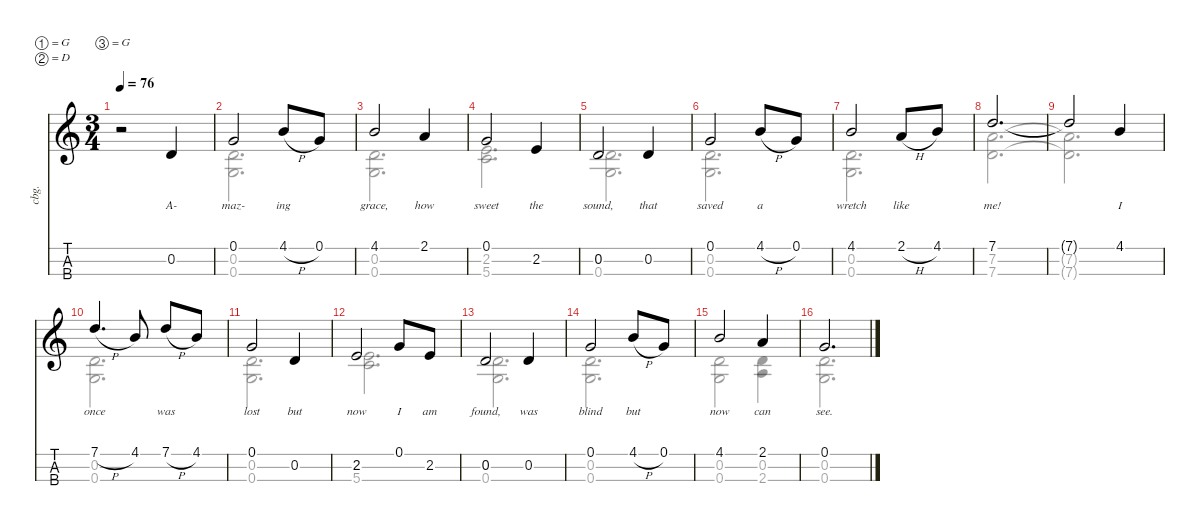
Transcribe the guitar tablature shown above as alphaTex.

\defaultSystemsLayout 4
\hideDynamics
\bracketExtendMode nobrackets
\otherSystemsTrackNameOrientation horizontal
\track ("Cigar Box guitar" "cbg.") {instrument acousticguitarnylon}
\staff {score tabs}
\tuning (G4 D4 G3)
\displaytranspose 0
\voice
\ts (3 4)
\beaming (8 2 2 2)
\tempo 76
\clef g2
\ks c
r.2{dy mf instrument acousticguitarnylon beam Down} 0.2.4{lyrics (0 "A-") lyrics (1 "") lyrics (2 "") lyrics (3 "") lyrics (4 "") beam Up} |
0.1.2{lyrics (0 "maz-") lyrics (1 "") lyrics (2 "") lyrics (3 "") lyrics (4 "") beam Up} 4.1{h}.8{lyrics (0 "ing") lyrics (1 "") lyrics (2 "") lyrics (3 "") lyrics (4 "") beam Up} 0.1.8{beam Up} |
4.1.2{lyrics (0 "grace,") lyrics (1 "") lyrics (2 "") lyrics (3 "") lyrics (4 "") beam Up} 2.1.4{lyrics (0 "how") lyrics (1 "") lyrics (2 "") lyrics (3 "") lyrics (4 "") beam Up} |
0.1.2{lyrics (0 "sweet") lyrics (1 "") lyrics (2 "") lyrics (3 "") lyrics (4 "") beam Up} 2.2.4{lyrics (0 "the") lyrics (1 "") lyrics (2 "") lyrics (3 "") lyrics (4 "") beam Up} |
0.2.2{lyrics (0 "sound,") lyrics (1 "") lyrics (2 "") lyrics (3 "") lyrics (4 "") beam Up} 0.2.4{lyrics (0 "that") lyrics (1 "") lyrics (2 "") lyrics (3 "") lyrics (4 "") beam Up} |
0.1.2{lyrics (0 "saved") lyrics (1 "") lyrics (2 "") lyrics (3 "") lyrics (4 "") beam Up} 4.1{h}.8{lyrics (0 "a") lyrics (1 "") lyrics (2 "") lyrics (3 "") lyrics (4 "") beam Up} 0.1.8{beam Up} |
4.1.2{lyrics (0 "wretch") lyrics (1 "") lyrics (2 "") lyrics (3 "") lyrics (4 "") beam Up} 2.1{h}.8{lyrics (0 "like") lyrics (1 "") lyrics (2 "") lyrics (3 "") lyrics (4 "") beam Up} 4.1.8{beam Up} |
7.1.2{d lyrics (0 "me!") lyrics (1 "") lyrics (2 "") lyrics (3 "") lyrics (4 "") beam Up} |
7.1{t}.2{beam Up} 4.1.4{lyrics (0 "I") lyrics (1 "") lyrics (2 "") lyrics (3 "") lyrics (4 "") beam Up} |
7.1{h}.4{d lyrics (0 "once") lyrics (1 "") lyrics (2 "") lyrics (3 "") lyrics (4 "") beam Up} 4.1.8{beam Up} 7.1{h}.8{lyrics (0 "was") lyrics (1 "") lyrics (2 "") lyrics (3 "") lyrics (4 "") beam Up} 4.1.8{beam Up} |
0.1.2{lyrics (0 "lost") lyrics (1 "") lyrics (2 "") lyrics (3 "") lyrics (4 "") beam Up} 0.2.4{lyrics (0 "but") lyrics (1 "") lyrics (2 "") lyrics (3 "") lyrics (4 "") beam Up} |
2.2.2{lyrics (0 "now") lyrics (1 "") lyrics (2 "") lyrics (3 "") lyrics (4 "") beam Up} 0.1.8{lyrics (0 "I") lyrics (1 "") lyrics (2 "") lyrics (3 "") lyrics (4 "") beam Up} 2.2.8{lyrics (0 "am") lyrics (1 "") lyrics (2 "") lyrics (3 "") lyrics (4 "") beam Up} |
0.2.2{lyrics (0 "found,") lyrics (1 "") lyrics (2 "") lyrics (3 "") lyrics (4 "") beam Up} 0.2.4{lyrics (0 "was") lyrics (1 "") lyrics (2 "") lyrics (3 "") lyrics (4 "") beam Up} |
0.1.2{lyrics (0 "blind") lyrics (1 "") lyrics (2 "") lyrics (3 "") lyrics (4 "") beam Up} 4.1{h}.8{lyrics (0 "but") lyrics (1 "") lyrics (2 "") lyrics (3 "") lyrics (4 "") beam Up} 0.1.8{beam Up} |
4.1.2{lyrics (0 "now") lyrics (1 "") lyrics (2 "") lyrics (3 "") lyrics (4 "") beam Up} 2.1.4{lyrics (0 "can") lyrics (1 "") lyrics (2 "") lyrics (3 "") lyrics (4 "") beam Up} |
0.1.2{d lyrics (0 "see.") lyrics (1 "") lyrics (2 "") lyrics (3 "") lyrics (4 "") beam Up}
\voice
\clef g2
\ottava regular
\simile none
\ks c
|
(0.3 0.2).2{d beam Down} |
(0.2 0.3).2{d beam Down} |
(5.3 2.2).2{d beam Down} |
(0.3 0.2).2{d beam Down} |
(0.2 0.3).2{d beam Down} |
(0.3 0.2).2{d beam Down} |
(7.2 7.3).2{d beam Down} |
(7.3{t} 7.2{t}).2{d beam Down} |
(0.3 0.2).2{d beam Down} |
(0.2 0.3).2{d beam Down} |
(2.2 5.3).2{d beam Down} |
(0.3 0.2).2{d beam Down} |
(0.2 0.3).2{d beam Down} |
(0.3 0.2).2{beam Down} (0.2 2.3).4{beam Down} |
(0.3 0.2).2{d beam Down}
